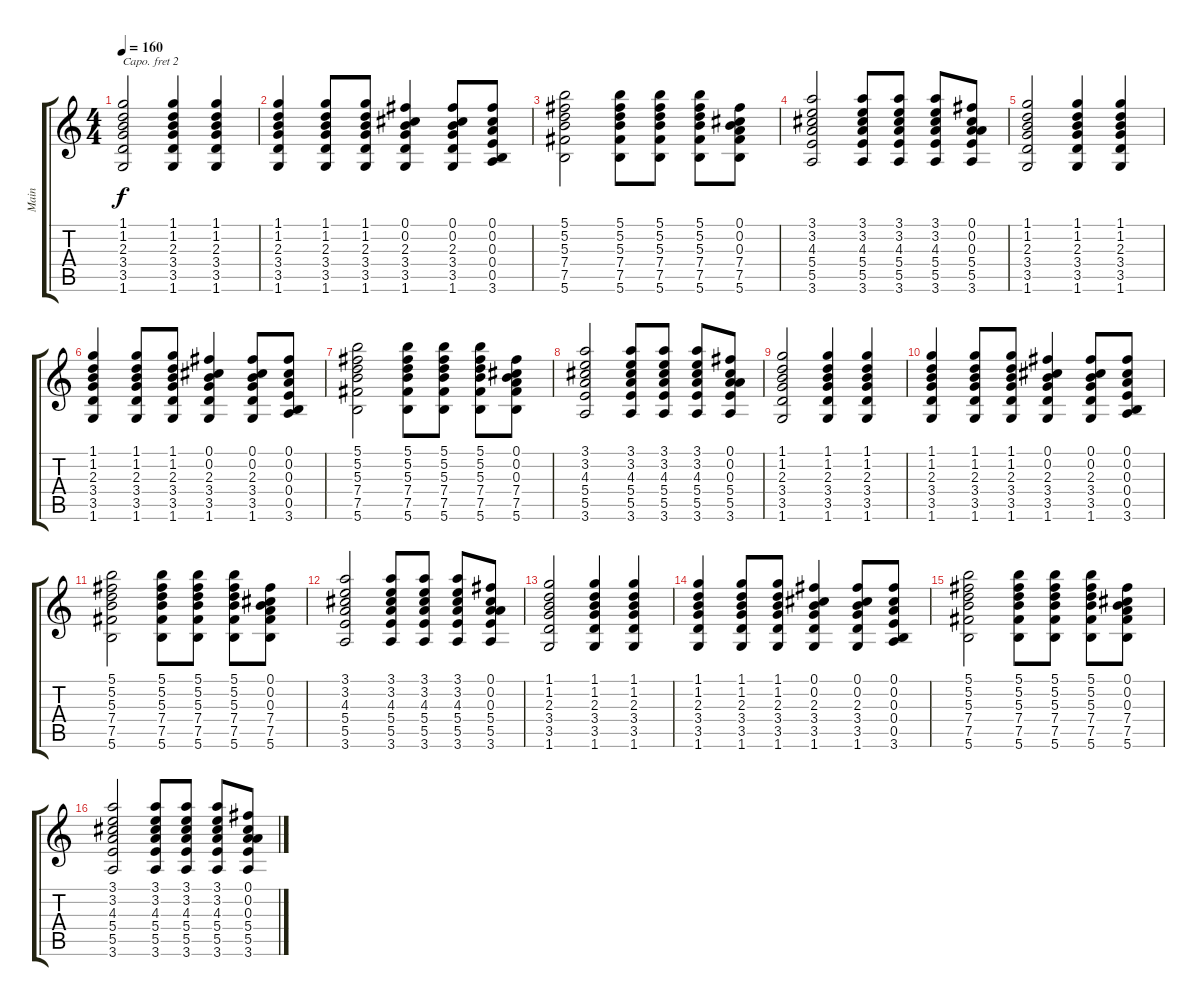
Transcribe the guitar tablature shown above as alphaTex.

\track ("Main" "Main") {instrument acousticguitarsteel}
\staff {score tabs}
\capo 2
\tuning (E4 B3 G3 D3 A2 E2) {hide}
\ts (4 4)
\tempo 160
\clef g2
\ks c
(1.1 1.2 2.3 3.4 3.5 1.6).2{dy f} (1.1 1.2 2.3 3.4 3.5 1.6).4 (1.1 1.2 2.3 3.4 3.5 1.6).4 |
(1.1 1.2 2.3 3.4 3.5 1.6).4 (1.1 1.2 2.3 3.4 3.5 1.6).8 (1.1 1.2 2.3 3.4 3.5 1.6).8 (0.1 0.2 2.3 3.4 3.5 1.6).4 (0.1 0.2 2.3 3.4 3.5 1.6).8 (0.1 0.2 0.3 0.4 0.5 3.6).8 |
(5.1 5.2 5.3 7.4 7.5 5.6).2 (5.1 5.2 5.3 7.4 7.5 5.6).8 (5.1 5.2 5.3 7.4 7.5 5.6).8 (5.1 5.2 5.3 7.4 7.5 5.6).8 (0.1 0.2 0.3 7.4 7.5 5.6).8 |
(3.1 3.2 4.3 5.4 5.5 3.6).2 (3.1 3.2 4.3 5.4 5.5 3.6).8 (3.1 3.2 4.3 5.4 5.5 3.6).8 (3.1 3.2 4.3 5.4 5.5 3.6).8 (0.1 0.2 0.3 5.4 5.5 3.6).8 |
(1.1 1.2 2.3 3.4 3.5 1.6).2 (1.1 1.2 2.3 3.4 3.5 1.6).4 (1.1 1.2 2.3 3.4 3.5 1.6).4 |
(1.1 1.2 2.3 3.4 3.5 1.6).4 (1.1 1.2 2.3 3.4 3.5 1.6).8 (1.1 1.2 2.3 3.4 3.5 1.6).8 (0.1 0.2 2.3 3.4 3.5 1.6).4 (0.1 0.2 2.3 3.4 3.5 1.6).8 (0.1 0.2 0.3 0.4 0.5 3.6).8 |
(5.1 5.2 5.3 7.4 7.5 5.6).2 (5.1 5.2 5.3 7.4 7.5 5.6).8 (5.1 5.2 5.3 7.4 7.5 5.6).8 (5.1 5.2 5.3 7.4 7.5 5.6).8 (0.1 0.2 0.3 7.4 7.5 5.6).8 |
(3.1 3.2 4.3 5.4 5.5 3.6).2 (3.1 3.2 4.3 5.4 5.5 3.6).8 (3.1 3.2 4.3 5.4 5.5 3.6).8 (3.1 3.2 4.3 5.4 5.5 3.6).8 (0.1 0.2 0.3 5.4 5.5 3.6).8 |
(1.1 1.2 2.3 3.4 3.5 1.6).2 (1.1 1.2 2.3 3.4 3.5 1.6).4 (1.1 1.2 2.3 3.4 3.5 1.6).4 |
(1.1 1.2 2.3 3.4 3.5 1.6).4 (1.1 1.2 2.3 3.4 3.5 1.6).8 (1.1 1.2 2.3 3.4 3.5 1.6).8 (0.1 0.2 2.3 3.4 3.5 1.6).4 (0.1 0.2 2.3 3.4 3.5 1.6).8 (0.1 0.2 0.3 0.4 0.5 3.6).8 |
(5.1 5.2 5.3 7.4 7.5 5.6).2 (5.1 5.2 5.3 7.4 7.5 5.6).8 (5.1 5.2 5.3 7.4 7.5 5.6).8 (5.1 5.2 5.3 7.4 7.5 5.6).8 (0.1 0.2 0.3 7.4 7.5 5.6).8 |
(3.1 3.2 4.3 5.4 5.5 3.6).2 (3.1 3.2 4.3 5.4 5.5 3.6).8 (3.1 3.2 4.3 5.4 5.5 3.6).8 (3.1 3.2 4.3 5.4 5.5 3.6).8 (0.1 0.2 0.3 5.4 5.5 3.6).8 |
(1.1 1.2 2.3 3.4 3.5 1.6).2 (1.1 1.2 2.3 3.4 3.5 1.6).4 (1.1 1.2 2.3 3.4 3.5 1.6).4 |
(1.1 1.2 2.3 3.4 3.5 1.6).4 (1.1 1.2 2.3 3.4 3.5 1.6).8 (1.1 1.2 2.3 3.4 3.5 1.6).8 (0.1 0.2 2.3 3.4 3.5 1.6).4 (0.1 0.2 2.3 3.4 3.5 1.6).8 (0.1 0.2 0.3 0.4 0.5 3.6).8 |
(5.1 5.2 5.3 7.4 7.5 5.6).2 (5.1 5.2 5.3 7.4 7.5 5.6).8 (5.1 5.2 5.3 7.4 7.5 5.6).8 (5.1 5.2 5.3 7.4 7.5 5.6).8 (0.1 0.2 0.3 7.4 7.5 5.6).8 |
(3.1 3.2 4.3 5.4 5.5 3.6).2 (3.1 3.2 4.3 5.4 5.5 3.6).8 (3.1 3.2 4.3 5.4 5.5 3.6).8 (3.1 3.2 4.3 5.4 5.5 3.6).8 (0.1 0.2 0.3 5.4 5.5 3.6).8
